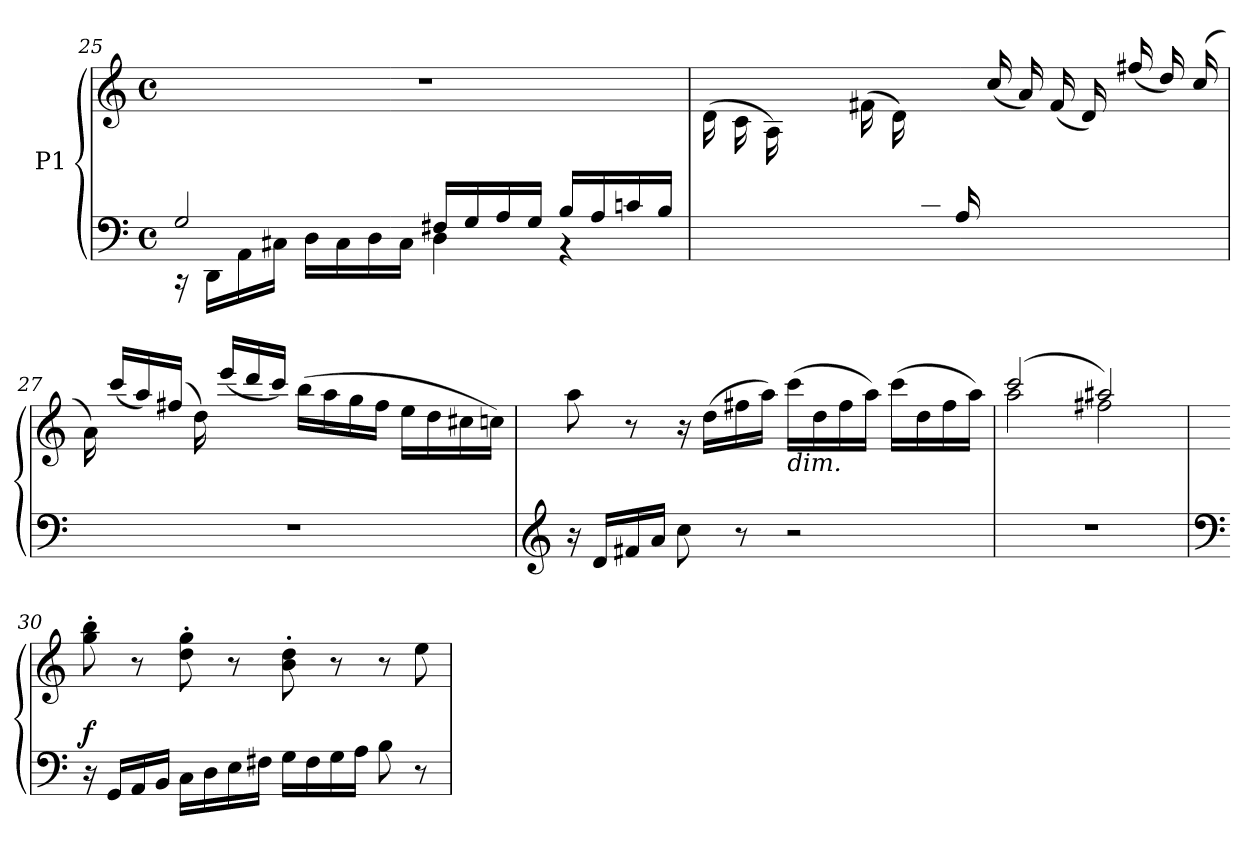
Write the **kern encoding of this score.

**kern	**kern	**dynam
*part1	*part1	*part1
*staff2	*staff1	*staff1/2
*I"P1	*	*
!!LO:LB:g=z
*clefF4	*clefG2	*
*k[]	*k[]	*
*M4/4	*M4/4	*
*met(c)	*met(c)	*
=25	=25	=25
*^	*	*
2G/	16r	1r	.
.	16DD\LL	.	.
.	16AA\	.	.
.	16C#X\JJ	.	.
.	16D\LL	.	.
.	16C#\	.	.
.	16D\	.	.
.	16C#\JJ	.	.
16F#X/LL	4D\	.	.
16G/	.	.	.
16A/	.	.	.
16G/JJ	.	.	.
16B/LL	4r	.	.
16A/	.	.	.
16cn/	.	.	.
16B/JJ	.	.	.
=26	=26	=26	=26
8.ryy	1ryy	(16d\LL	.
.	.	16c\	.
.	.	16A\)	.
16F#X/JJ	.	8ryy	.
16D/	.	.	.
8ryy	.	(16f#X\LL	.
.	.	16d\)	.
16c/JJ	.	8ryy	.
16A/	.	.	.
4..ryy	.	(16cc/LL	.
.	.	16a/)	.
.	.	(16f#/JJ	.
.	.	16d/)	.
.	.	(16ff#X/LL	.
.	.	16dd/)	.
.	.	(16cc/JJ	.
*v	*v	*	*
!!LO:LB:g=z
=27	=27	=27
1r	16a\)	.
.	(16ccc/LL	.
.	16aa/)	.
.	(16ff#X/JJ	.
.	16dd\)	.
.	(16eee/LL	.
.	16ddd/	.
.	16ccc/JJ)	.
.	(16bb\LL	.
.	16aa\	.
.	16gg\	.
.	16ff#\JJ	.
.	16ee\LL	.
.	16dd\	.
.	16cc#X\	.
.	16ccn\JJ)	.
=28	=28	=28
*clefG2	*	*
16r	8aa\	.
16d/LL	.	.
16f#X/	8r	.
16a/JJ	.	.
8cc\	16r	.
.	(16dd\LL	.
8r	16ff#X\	.
.	16aa\JJ)	.
!	!LO:TX:b:i:t=dim.	!
2r	(16ccc\LL	.
.	16dd\	.
.	16ff#\	.
.	16aa\JJ)	.
.	(16ccc\LL	.
.	16dd\	.
.	16ff#\	.
.	16aa\JJ)	.
=29	=29	=29
*	*^	*
1r	(2ccc/	2aa\	.
.	2aa#X/)	2ff#X\	.
*	*v	*v	*
!!LO:PB:g=z
=30	=30	=30
*clefF4	*	*
*	*^	*
!	!	!	!LO:DY:a=2
*	*v	*v	*
16r	8gg\' 8bb\'	f
16GG/LL	.	.
16AA/	8r	.
16BB/JJ	.	.
16C\LL	8dd\' 8gg\'	.
16D\	.	.
16E\	8r	.
16F#X\JJ	.	.
16G\LL	8b\' 8dd\'	.
16F#\	.	.
16G\	8r	.
16A\JJ	.	.
8B\	8r	.
8r	8ee\	.
=	=	=
*-	*-	*-
